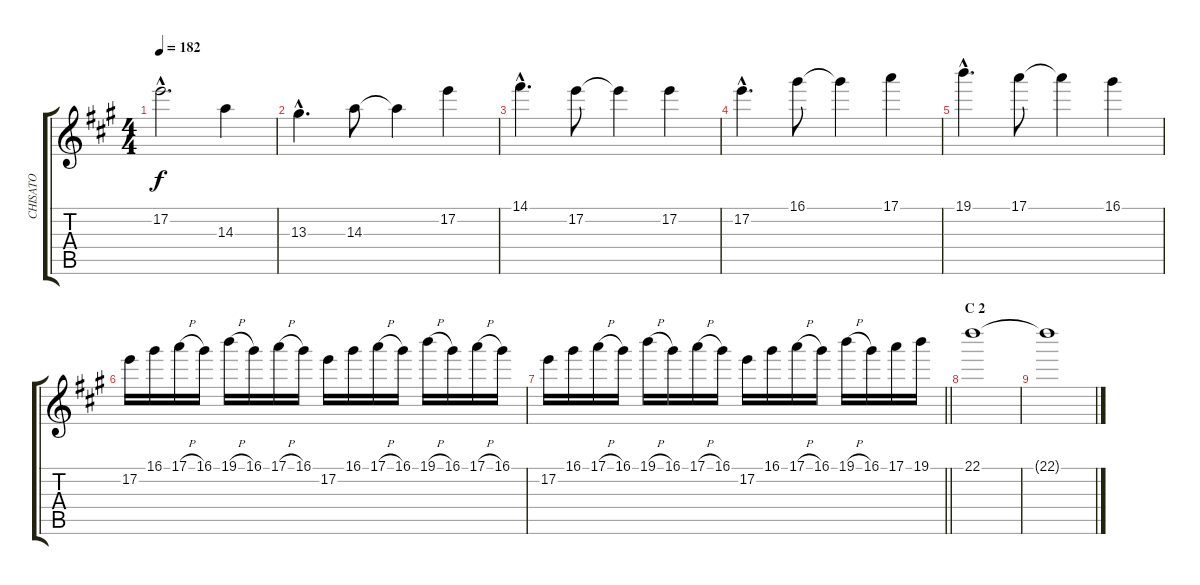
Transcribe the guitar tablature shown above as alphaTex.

\track ("CHISATO" "CHISATO") {instrument distortionguitar}
\staff {score tabs}
\tuning (E4 B3 G3 D3 A2 E2) {hide}
\ts (4 4)
\tempo 182
\clef g2
\ks a
17.2{hac t}.2{d dy f} 14.3.4 |
13.3{hac}.4{d} 14.3.8 14.3{t}.4 17.2.4 |
14.1{hac}.4{d} 17.2.8 17.2{t}.4 17.2.4 |
17.2{hac}.4{d} 16.1.8 16.1{t}.4 17.1.4 |
19.1{hac}.4{d} 17.1.8 17.1{t}.4 16.1.4 |
17.2.16 16.1.16 17.1{h}.16 16.1.16 19.1{h}.16 16.1.16 17.1{h}.16 16.1.16 17.2.16 16.1.16 17.1{h}.16 16.1.16 19.1{h}.16 16.1.16 17.1{h}.16 16.1.16 |
\barLineRight lightlight
17.2.16 16.1.16 17.1{h}.16 16.1.16 19.1{h}.16 16.1.16 17.1{h}.16 16.1.16 17.2.16 16.1.16 17.1{h}.16 16.1.16 19.1{h}.16 16.1.16 17.1.16 19.1.16 |
\section ("" "C 2")
22.1.1 |
22.1{t}.1
